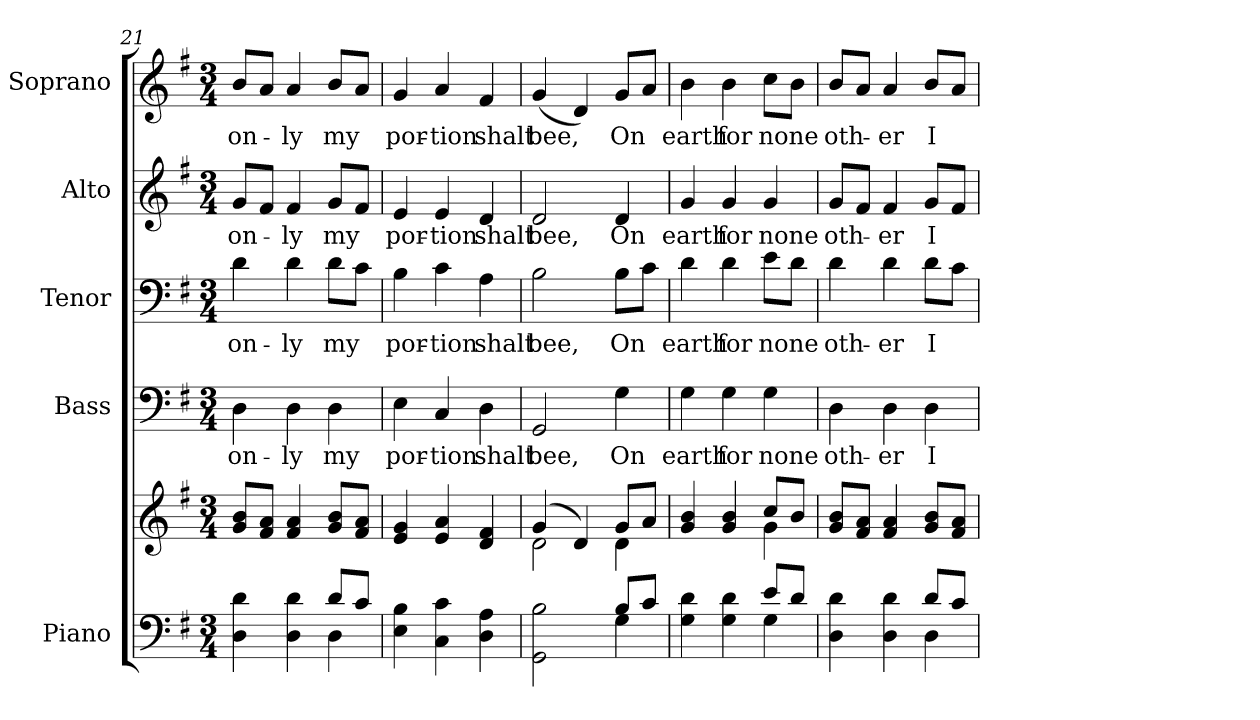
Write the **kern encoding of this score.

**kern	**kern	**kern	**text	**kern	**text	**kern	**text	**kern	**text
*part5	*part5	*part4	*part4	*part3	*part3	*part2	*part2	*part1	*part1
*staff6	*staff5	*staff4	*staff4	*staff3	*staff3	*staff2	*staff2	*staff1	*staff1
*I"Piano	*	*I"Bass	*	*I"Tenor	*	*I"Alto	*	*I"Soprano	*
*I'Pno.	*	*I'B.	*	*I'T.	*	*I'A.	*	*I'S.	*
*clefF4	*clefG2	*clefF4	*	*clefF4	*	*clefG2	*	*clefG2	*
*k[f#]	*k[f#]	*k[f#]	*	*k[f#]	*	*k[f#]	*	*k[f#]	*
*G:	*G:	*G:	*	*G:	*	*G:	*	*G:	*
*M3/4	*M3/4	*M3/4	*	*M3/4	*	*M3/4	*	*M3/4	*
=21	=21	=21	=21	=21	=21	=21	=21	=21	=21
*^	*	*	*	*	*	*	*	*	*
!	!	!	!	!LO:LY:b:color=#000000	!	!	!	!	!	!
!	!	!	!	!	!	!LO:LY:b:color=#000000	!	!	!	!
!	!	!	!	!	!	!	!	!LO:LY:b:color=#000000	!	!
!	!	!	!	!	!	!	!	!	!	!LO:LY:b:color=#000000
4Di\ 4di	2ryy	8gi/ 8biL	4Di\	on-	4di\	on-	8gi/L	on-	8bi/L	on-
.	.	8f#i/ 8aiJ	.	.	.	.	8f#i/J	.	8ai/J	.
!	!	!	!	!LO:LY:b:color=#000000	!	!	!	!	!	!
!	!	!	!	!	!	!LO:LY:b:color=#000000	!	!	!	!
!	!	!	!	!	!	!	!	!LO:LY:b:color=#000000	!	!
!	!	!	!	!	!	!	!	!	!	!LO:LY:b:color=#000000
4Di\ 4di	.	4f#i/ 4ai	4Di\	-ly	4di\	-ly	4f#i/	-ly	4ai/	-ly
!	!	!	!	!LO:LY:b:color=#000000	!	!	!	!	!	!
!	!	!	!	!	!	!LO:LY:b:color=#000000	!	!	!	!
!	!	!	!	!	!	!	!	!LO:LY:b:color=#000000	!	!
!	!	!	!	!	!	!	!	!	!	!LO:LY:b:color=#000000
8di/L	4Di\	8gi/ 8biL	4Di\	my	8di\L	my	8gi/L	my	8bi/L	my
8ci/J	.	8f#i/ 8aiJ	.	.	8ci\J	.	8f#i/J	.	8ai/J	.
*v	*v	*	*	*	*	*	*	*	*	*
=22	=22	=22	=22	=22	=22	=22	=22	=22	=22
!	!	!	!LO:LY:b:color=#000000	!	!	!	!	!	!
!	!	!	!	!	!LO:LY:b:color=#000000	!	!	!	!
!	!	!	!	!	!	!	!LO:LY:b:color=#000000	!	!
!	!	!	!	!	!	!	!	!	!LO:LY:b:color=#000000
4Ei\ 4Bi	4ei/ 4gi	4Ei\	por-	4Bi\	por-	4ei/	por-	4gi/	por-
!	!	!	!LO:LY:b:color=#000000	!	!	!	!	!	!
!	!	!	!	!	!LO:LY:b:color=#000000	!	!	!	!
!	!	!	!	!	!	!	!LO:LY:b:color=#000000	!	!
!	!	!	!	!	!	!	!	!	!LO:LY:b:color=#000000
4Ci\ 4ci	4ei/ 4ai	4Ci/	-tion	4ci\	-tion	4ei/	-tion	4ai/	-tion
!	!	!	!LO:LY:b:color=#000000	!	!	!	!	!	!
!	!	!	!	!	!LO:LY:b:color=#000000	!	!	!	!
!	!	!	!	!	!	!	!LO:LY:b:color=#000000	!	!
!	!	!	!	!	!	!	!	!	!LO:LY:b:color=#000000
4Di\ 4Ai	4di/ 4f#i	4Di\	shalt	4Ai\	shalt	4di/	shalt	4f#i/	shalt
!!LO:PB:g=z
=23	=23	=23	=23	=23	=23	=23	=23	=23	=23
*^	*^	*	*	*	*	*	*	*	*
!	!	!	!	!	!LO:LY:b:color=#000000	!	!	!	!	!	!
!	!	!	!	!	!	!	!LO:LY:b:color=#000000	!	!	!	!
!	!	!	!	!	!	!	!	!	!LO:LY:b:color=#000000	!	!
!	!	!	!	!	!	!	!	!	!	!	!LO:LY:b:color=#000000
2GGi\ 2Bi	2ryy	(4gi/	2di\	2GGi/	bee,	2Bi\	bee,	2di/	bee,	(4gi/	bee,
.	.	4di/)	.	.	.	.	.	.	.	4di/)	.
!	!	!	!	!	!LO:LY:b:color=#000000	!	!	!	!	!	!
!	!	!	!	!	!	!	!LO:LY:b:color=#000000	!	!	!	!
!	!	!	!	!	!	!	!	!	!LO:LY:b:color=#000000	!	!
!	!	!	!	!	!	!	!	!	!	!	!LO:LY:b:color=#000000
8Bi/L	4Gi\	8gi/L	4di\	4Gi\	On	8Bi\L	On	4di/	On	8gi/L	On
8ci/J	.	8ai/J	.	.	.	8ci\J	.	.	.	8ai/J	.
=24	=24	=24	=24	=24	=24	=24	=24	=24	=24	=24	=24
!	!	!	!	!	!LO:LY:b:color=#000000	!	!	!	!	!	!
!	!	!	!	!	!	!	!LO:LY:b:color=#000000	!	!	!	!
!	!	!	!	!	!	!	!	!	!LO:LY:b:color=#000000	!	!
!	!	!	!	!	!	!	!	!	!	!	!LO:LY:b:color=#000000
4Gi\ 4di	2ryy	4gi/ 4bi	2ryy	4Gi\	earth	4di\	earth	4gi/	earth	4bi\	earth
!	!	!	!	!	!LO:LY:b:color=#000000	!	!	!	!	!	!
!	!	!	!	!	!	!	!LO:LY:b:color=#000000	!	!	!	!
!	!	!	!	!	!	!	!	!	!LO:LY:b:color=#000000	!	!
!	!	!	!	!	!	!	!	!	!	!	!LO:LY:b:color=#000000
4Gi\ 4di	.	4gi/ 4bi	.	4Gi\	for	4di\	for	4gi/	for	4bi\	for
!	!	!	!	!	!LO:LY:b:color=#000000	!	!	!	!	!	!
!	!	!	!	!	!	!	!LO:LY:b:color=#000000	!	!	!	!
!	!	!	!	!	!	!	!	!	!LO:LY:b:color=#000000	!	!
!	!	!	!	!	!	!	!	!	!	!	!LO:LY:b:color=#000000
8ei/L	4Gi\	8cci/L	4gi\	4Gi\	none	8ei\L	none	4gi/	none	8cci\L	none
8di/J	.	8bi/J	.	.	.	8di\J	.	.	.	8bi\J	.
*	*	*v	*v	*	*	*	*	*	*	*	*
=25	=25	=25	=25	=25	=25	=25	=25	=25	=25	=25
!	!	!	!	!LO:LY:b:color=#000000	!	!	!	!	!	!
!	!	!	!	!	!	!LO:LY:b:color=#000000	!	!	!	!
!	!	!	!	!	!	!	!	!LO:LY:b:color=#000000	!	!
!	!	!	!	!	!	!	!	!	!	!LO:LY:b:color=#000000
4Di\ 4di	2ryy	8gi/ 8biL	4Di\	oth-	4di\	oth-	8gi/L	oth-	8bi/L	oth-
.	.	8f#i/ 8aiJ	.	.	.	.	8f#i/J	.	8ai/J	.
!	!	!	!	!LO:LY:b:color=#000000	!	!	!	!	!	!
!	!	!	!	!	!	!LO:LY:b:color=#000000	!	!	!	!
!	!	!	!	!	!	!	!	!LO:LY:b:color=#000000	!	!
!	!	!	!	!	!	!	!	!	!	!LO:LY:b:color=#000000
4Di\ 4di	.	4f#i/ 4ai	4Di\	-er	4di\	-er	4f#i/	-er	4ai/	-er
!	!	!	!	!LO:LY:b:color=#000000	!	!	!	!	!	!
!	!	!	!	!	!	!LO:LY:b:color=#000000	!	!	!	!
!	!	!	!	!	!	!	!	!LO:LY:b:color=#000000	!	!
!	!	!	!	!	!	!	!	!	!	!LO:LY:b:color=#000000
8di/L	4Di\	8gi/ 8biL	4Di\	I	8di\L	I	8gi/L	I	8bi/L	I
8ci/J	.	8f#i/ 8aiJ	.	.	8ci\J	.	8f#i/J	.	8ai/J	.
*v	*v	*	*	*	*	*	*	*	*	*
=	=	=	=	=	=	=	=	=	=
*-	*-	*-	*-	*-	*-	*-	*-	*-	*-
